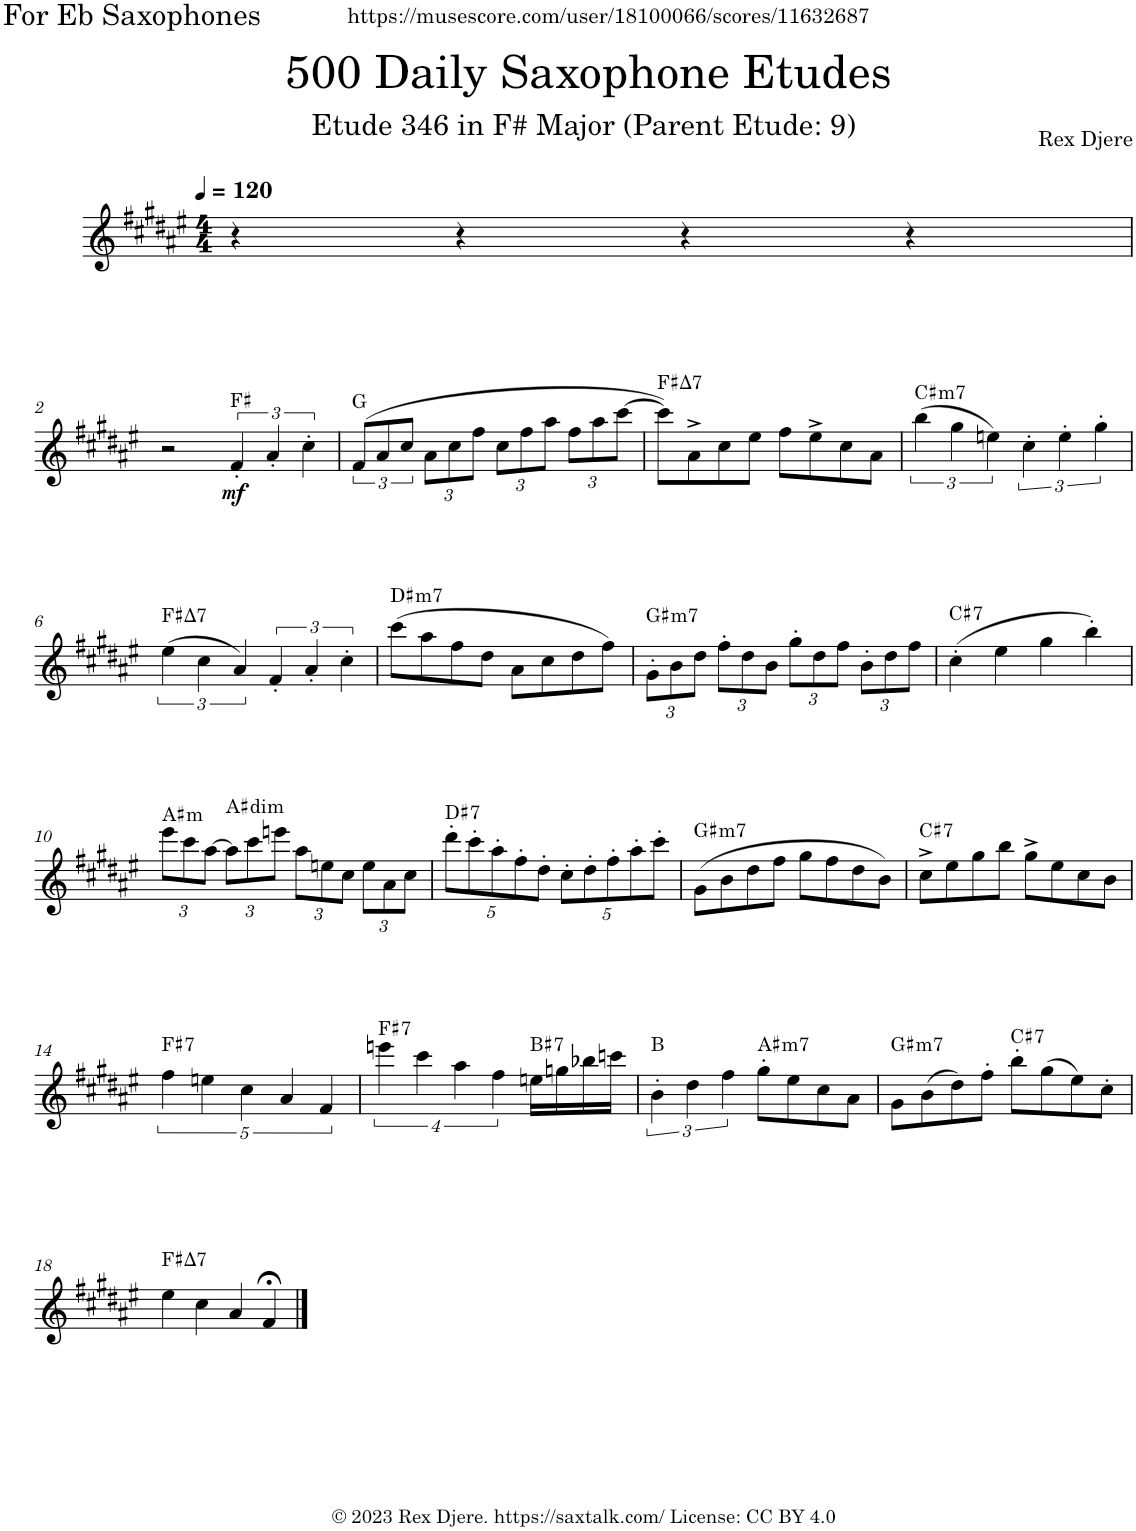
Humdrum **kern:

**kern	**dynam	**harte
*part1	*part1	*part1
*staff1	*staff1	*
*I"Alto Saxophone	*	*
*I'A. Sax.	*	*
*clefG2	*	*
*Trd5c9	*	*
*k[f#c#g#d#a#e#]	*	*
*M4/4	*	*
*MM120	*	*
=1	=1	=1
4r	.	.
4r	.	.
4r	.	.
4r	.	.
!!LO:LB:g=z
=2	=2	=2
2r	.	.
!	!LO:DY:b	!
6f#'/	mf	F#:maj
6a#'/	.	.
6cc#'\	.	.
=3	=3	=3
(12f#/L	.	G:maj
12a#/	.	.
12cc#/J	.	.
*Xbrackettup	*	*
12a#\L	.	.
12cc#\	.	.
12ff#\J	.	.
12cc#\L	.	.
12ff#\	.	.
12aa#\J	.	.
12ff#\L	.	.
12aa#\	.	.
[12ccc#\J	.	.
=4	=4	=4
!	!	!LO:H:kt=7
8ccc#\L])	.	F#:maj7
8a#^\	.	.
8cc#\	.	.
8ee#\J	.	.
8ff#\L	.	.
8ee#^\	.	.
8cc#\	.	.
8a#\J	.	.
=5	=5	=5
*brackettup	*	*
!	!	!LO:H:kt=m7
(6bb\	.	C#:min7
6gg#\	.	.
6een\)	.	.
6cc#'\	.	.
6ee'\	.	.
6gg#'\	.	.
!!LO:LB:g=z
=6	=6	=6
!	!	!LO:H:kt=7
(6ee#\	.	F#:maj7
6cc#\	.	.
6a#/)	.	.
6f#'/	.	.
6a#'/	.	.
6cc#'\	.	.
=7	=7	=7
!	!	!LO:H:kt=m7
(8ccc#\L	.	D#:min7
8aa#\	.	.
8ff#\	.	.
8dd#\J	.	.
8a#\L	.	.
8cc#\	.	.
8dd#\	.	.
8ff#\J)	.	.
=8	=8	=8
*Xbrackettup	*	*
!	!	!LO:H:kt=m7
12g#'\L	.	G#:min7
12b\	.	.
12dd#\J	.	.
12ff#'\L	.	.
12dd#\	.	.
12b\J	.	.
12gg#'\L	.	.
12dd#\	.	.
12ff#\J	.	.
12b'\L	.	.
12dd#\	.	.
12ff#\J	.	.
=9	=9	=9
!	!	!LO:H:kt=7
(4cc#'\	.	C#:7
4ee#\	.	.
4gg#\	.	.
4bb'\)	.	.
!!LO:LB:g=z
=10	=10	=10
!	!	!LO:H:kt=m
12eee#\L	.	A#:min
12ccc#\	.	.
[12aa#\J	.	.
!	!	!LO:H:kt=dim
12aa#\L]	.	A#:dim
12ccc#\	.	.
12eeen\J	.	.
12aa#\L	.	.
12een\	.	.
12cc#\J	.	.
12ee\L	.	.
12a#\	.	.
12cc#\J	.	.
=11	=11	=11
!	!	!LO:H:kt=7
10ddd#'\L	.	D#:7
10ccc#'\	.	.
10aa#'\	.	.
10ff#'\	.	.
10dd#'\J	.	.
10cc#'\L	.	.
10dd#'\	.	.
10ff#'\	.	.
10aa#'\	.	.
10ccc#'\J	.	.
=12	=12	=12
!	!	!LO:H:kt=m7
(8g#\L	.	G#:min7
8b\	.	.
8dd#\	.	.
8ff#\J	.	.
8gg#\L	.	.
8ff#\	.	.
8dd#\	.	.
8b\J)	.	.
=13	=13	=13
!	!	!LO:H:kt=7
8cc#^\L	.	C#:7
8ee#\	.	.
8gg#\	.	.
8bb\J	.	.
8gg#^\L	.	.
8ee#\	.	.
8cc#\	.	.
8b\J	.	.
!!LO:LB:g=z
=14	=14	=14
*brackettup	*	*
!	!	!LO:H:kt=7
5ff#\	.	F#:7
5een\	.	.
5cc#\	.	.
5a#/	.	.
5f#/	.	.
=15	=15	=15
!	!	!LO:H:kt=7
16%3eeen\	.	F#:7
16%3ccc#\	.	.
16%3aa#\	.	.
16%3ff#\	.	.
!	!	!LO:H:kt=7
16een\LL	.	B#:7
16ggn\	.	.
16bb-X\	.	.
16cccn\JJ	.	.
=16	=16	=16
6b'\	.	B:maj
6dd#\	.	.
6ff#\	.	.
!	!	!LO:H:kt=m7
8gg#'\L	.	A#:min7
8ee#\	.	.
8cc#\	.	.
8a#\J	.	.
=17	=17	=17
!	!	!LO:H:kt=m7
8g#\L	.	G#:min7
(8b\	.	.
8dd#\)	.	.
8ff#'\J	.	.
!	!	!LO:H:kt=7
8bb'\L	.	C#:7
(8gg#\	.	.
8ee#\)	.	.
8cc#'\J	.	.
!!LO:LB:g=z
=18	=18	=18
!	!	!LO:H:kt=7
4ee#\	.	F#:maj7
4cc#\	.	.
4a#/	.	.
4f#;</	.	.
==	==	==
*-	*-	*-
